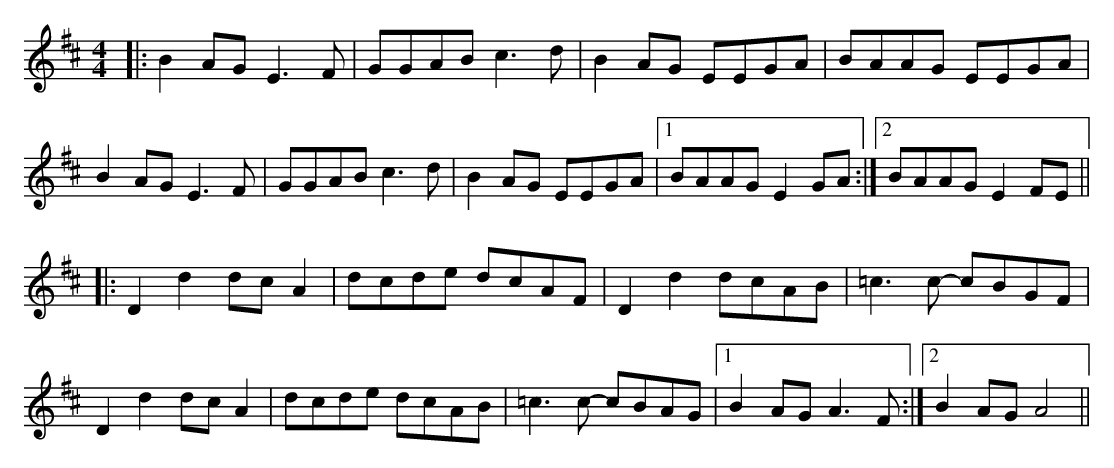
X:1
M:4/4
K:Edor
|:B2 AG E3 F|GGAB c3d|B2 AG EEGA|BAAG EEGA|
B2 AG E3 F|GGAB c3d|B2 AG EEGA|1 BAAG E2 GA:|2 BAAG E2 FE||
|:D2 d2 dc A2|dcde dcAF|D2 d2 dcAB|=c3 c- cBGF|
D2 d2 dcA2|dcde dcAB|=c3 c- cBAG|1 B2 AG A3F:|2 B2 AG A4||
